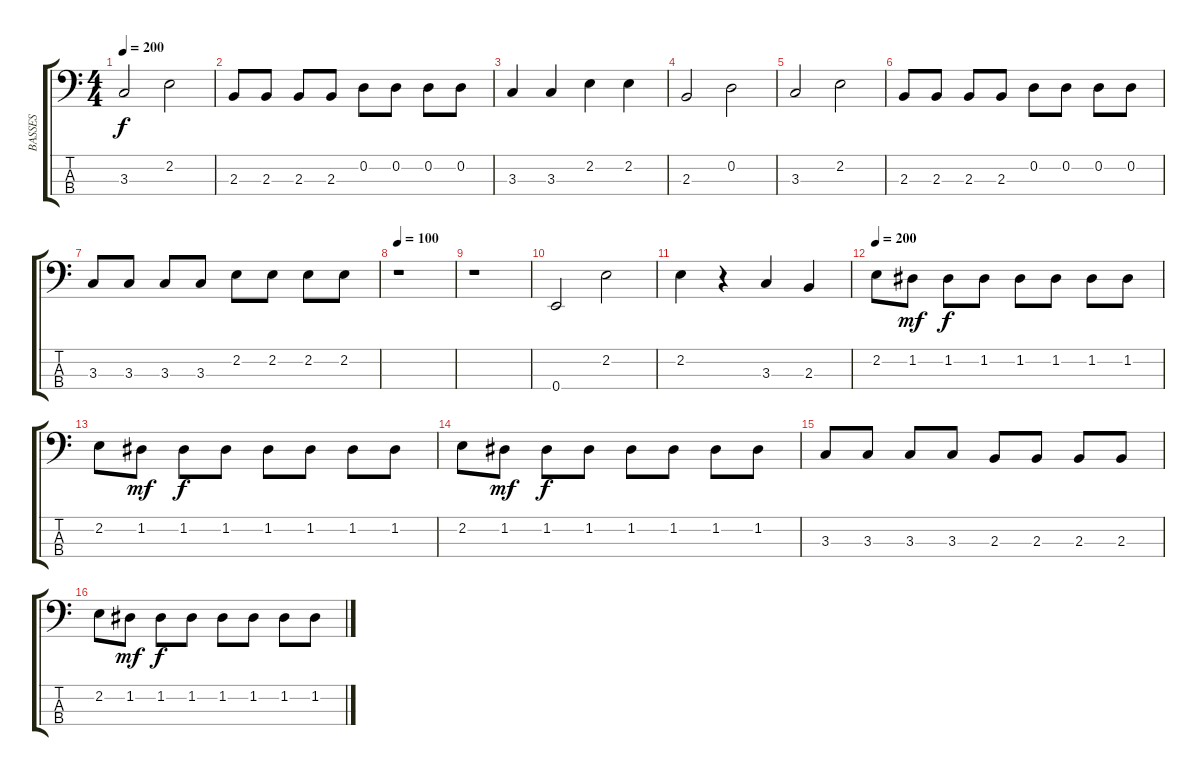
\track ("BASSES" "BASSES") {instrument electricbasspick}
\staff {score tabs}
\tuning (G2 D2 A1 E1) {hide}
\ts (4 4)
\tempo 200
\clef f4
\ks c
3.3.2{dy f} 2.2.2 |
2.3.8 2.3.8 2.3.8 2.3.8 0.2.8 0.2.8 0.2.8 0.2.8 |
3.3.4 3.3.4 2.2.4 2.2.4 |
2.3.2 0.2.2 |
3.3.2 2.2.2 |
2.3.8 2.3.8 2.3.8 2.3.8 0.2.8 0.2.8 0.2.8 0.2.8 |
3.3.8 3.3.8 3.3.8 3.3.8 2.2.8 2.2.8 2.2.8 2.2.8 |
\tempo 100
r.1 |
r.1 |
0.4.2 2.2.2 |
2.2.4 r.4 3.3.4 2.3.4 |
\tempo 200
2.2.8 1.2.8{dy mf} 1.2.8{dy f} 1.2.8 1.2.8 1.2.8 1.2.8 1.2.8 |
2.2.8 1.2.8{dy mf} 1.2.8{dy f} 1.2.8 1.2.8 1.2.8 1.2.8 1.2.8 |
2.2.8 1.2.8{dy mf} 1.2.8{dy f} 1.2.8 1.2.8 1.2.8 1.2.8 1.2.8 |
3.3.8 3.3.8 3.3.8 3.3.8 2.3.8 2.3.8 2.3.8 2.3.8 |
2.2.8 1.2.8{dy mf} 1.2.8{dy f} 1.2.8 1.2.8 1.2.8 1.2.8 1.2.8
